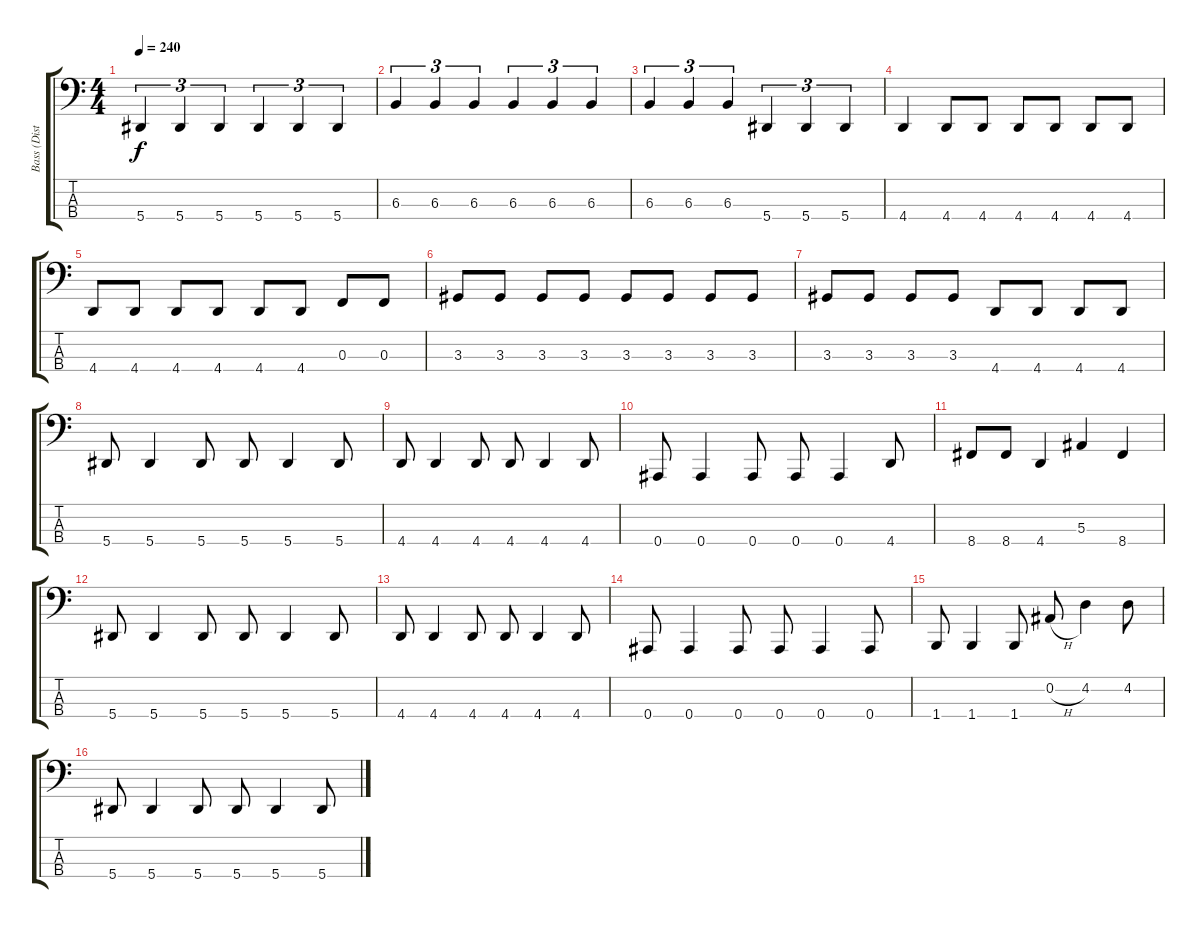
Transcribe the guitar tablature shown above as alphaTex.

\track ("Bass (Dist.)" "Bass (Dist") {instrument overdrivenguitar}
\staff {score tabs}
\tuning (Eb2 Bb1 F1 Bb0) {hide}
\ts (4 4)
\tempo 240
\clef f4
\ks c
5.4.4{tu (3 2) dy f} 5.4.4{tu (3 2)} 5.4.4{tu (3 2)} 5.4.4{tu (3 2)} 5.4.4{tu (3 2)} 5.4.4{tu (3 2)} |
6.3.4{tu (3 2)} 6.3.4{tu (3 2)} 6.3.4{tu (3 2)} 6.3.4{tu (3 2)} 6.3.4{tu (3 2)} 6.3.4{tu (3 2)} |
6.3.4{tu (3 2)} 6.3.4{tu (3 2)} 6.3.4{tu (3 2)} 5.4.4{tu (3 2)} 5.4.4{tu (3 2)} 5.4.4{tu (3 2)} |
4.4.4 4.4.8 4.4.8 4.4.8 4.4.8 4.4.8 4.4.8 |
4.4.8 4.4.8 4.4.8 4.4.8 4.4.8 4.4.8 0.3.8 0.3.8 |
3.3.8 3.3.8 3.3.8 3.3.8 3.3.8 3.3.8 3.3.8 3.3.8 |
3.3.8 3.3.8 3.3.8 3.3.8 4.4.8 4.4.8 4.4.8 4.4.8 |
5.4.8 5.4.4 5.4.8 5.4.8 5.4.4 5.4.8 |
4.4.8 4.4.4 4.4.8 4.4.8 4.4.4 4.4.8 |
0.4.8 0.4.4 0.4.8 0.4.8 0.4.4 4.4.8 |
8.4.8 8.4.8 4.4.4 5.3.4 8.4.4 |
5.4.8 5.4.4 5.4.8 5.4.8 5.4.4 5.4.8 |
4.4.8 4.4.4 4.4.8 4.4.8 4.4.4 4.4.8 |
0.4.8 0.4.4 0.4.8 0.4.8 0.4.4 0.4.8 |
1.4.8 1.4.4 1.4.8 0.2{h}.8 4.2.4 4.2.8 |
5.4.8 5.4.4 5.4.8 5.4.8 5.4.4 5.4.8
